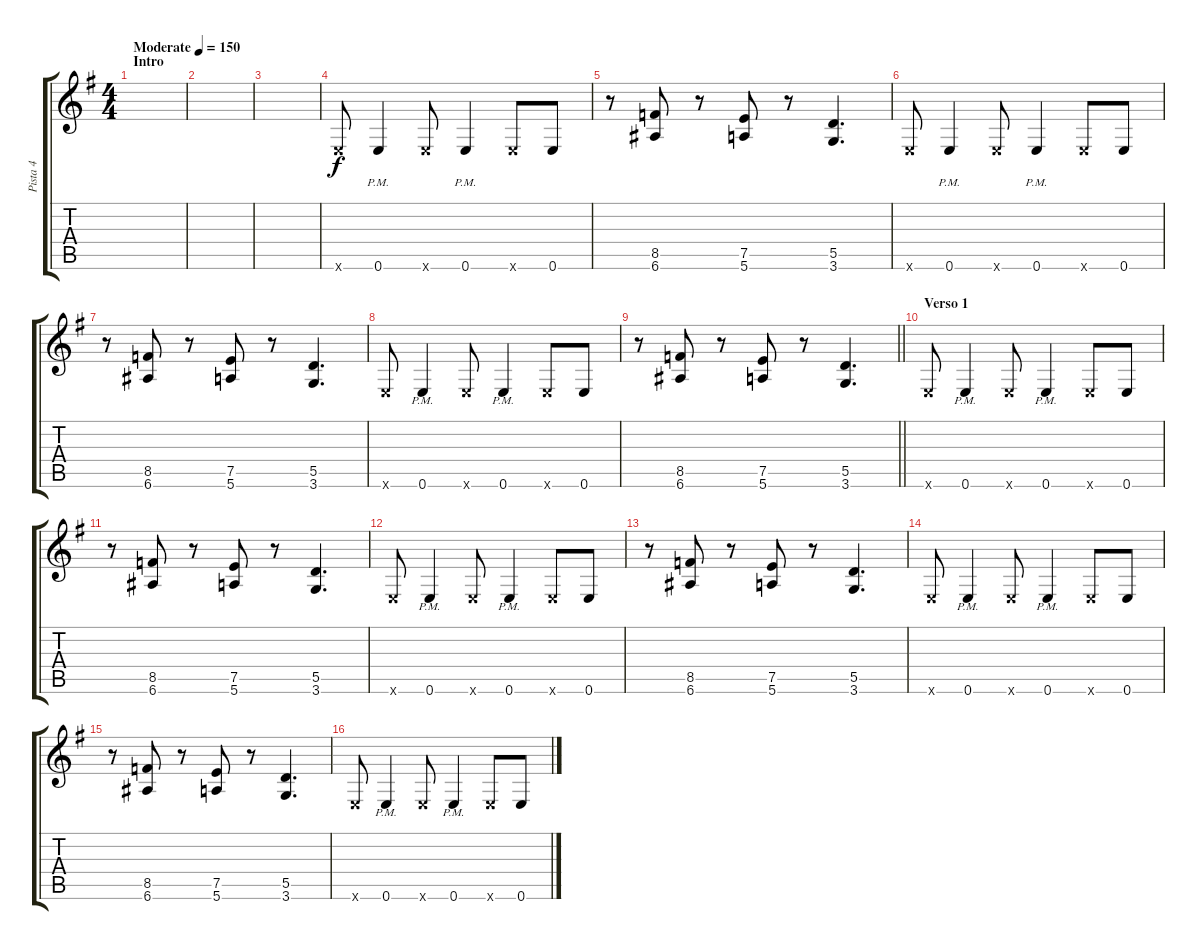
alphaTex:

\track ("Pista 4" "Pista 4") {instrument overdrivenguitar}
\staff {score tabs}
\tuning (E4 B3 G3 D3 A2 E2) {hide}
\ts (4 4)
\section ("" "Intro")
\tempo (150 "Moderate")
\clef g2
\ks g
|
|
|
0.6{x}.8 0.6{pm}.4 0.6{x}.8 0.6{pm}.4 0.6{x}.8 0.6.8 |
r.8 (8.5 6.6).8 r.8 (7.5 5.6).8 r.8 (5.5 3.6).4{d} |
0.6{x}.8 0.6{pm}.4 0.6{x}.8 0.6{pm}.4 0.6{x}.8 0.6.8 |
r.8 (8.5 6.6).8 r.8 (7.5 5.6).8 r.8 (5.5 3.6).4{d} |
0.6{x}.8 0.6{pm}.4 0.6{x}.8 0.6{pm}.4 0.6{x}.8 0.6.8 |
\barLineRight lightlight
r.8 (8.5 6.6).8 r.8 (7.5 5.6).8 r.8 (5.5 3.6).4{d} |
\section ("" "Verso 1")
0.6{x}.8 0.6{pm}.4 0.6{x}.8 0.6{pm}.4 0.6{x}.8 0.6.8 |
r.8 (8.5 6.6).8 r.8 (7.5 5.6).8 r.8 (5.5 3.6).4{d} |
0.6{x}.8 0.6{pm}.4 0.6{x}.8 0.6{pm}.4 0.6{x}.8 0.6.8 |
r.8 (8.5 6.6).8 r.8 (7.5 5.6).8 r.8 (5.5 3.6).4{d} |
0.6{x}.8 0.6{pm}.4 0.6{x}.8 0.6{pm}.4 0.6{x}.8 0.6.8 |
r.8 (8.5 6.6).8 r.8 (7.5 5.6).8 r.8 (5.5 3.6).4{d} |
0.6{x}.8 0.6{pm}.4 0.6{x}.8 0.6{pm}.4 0.6{x}.8 0.6.8
